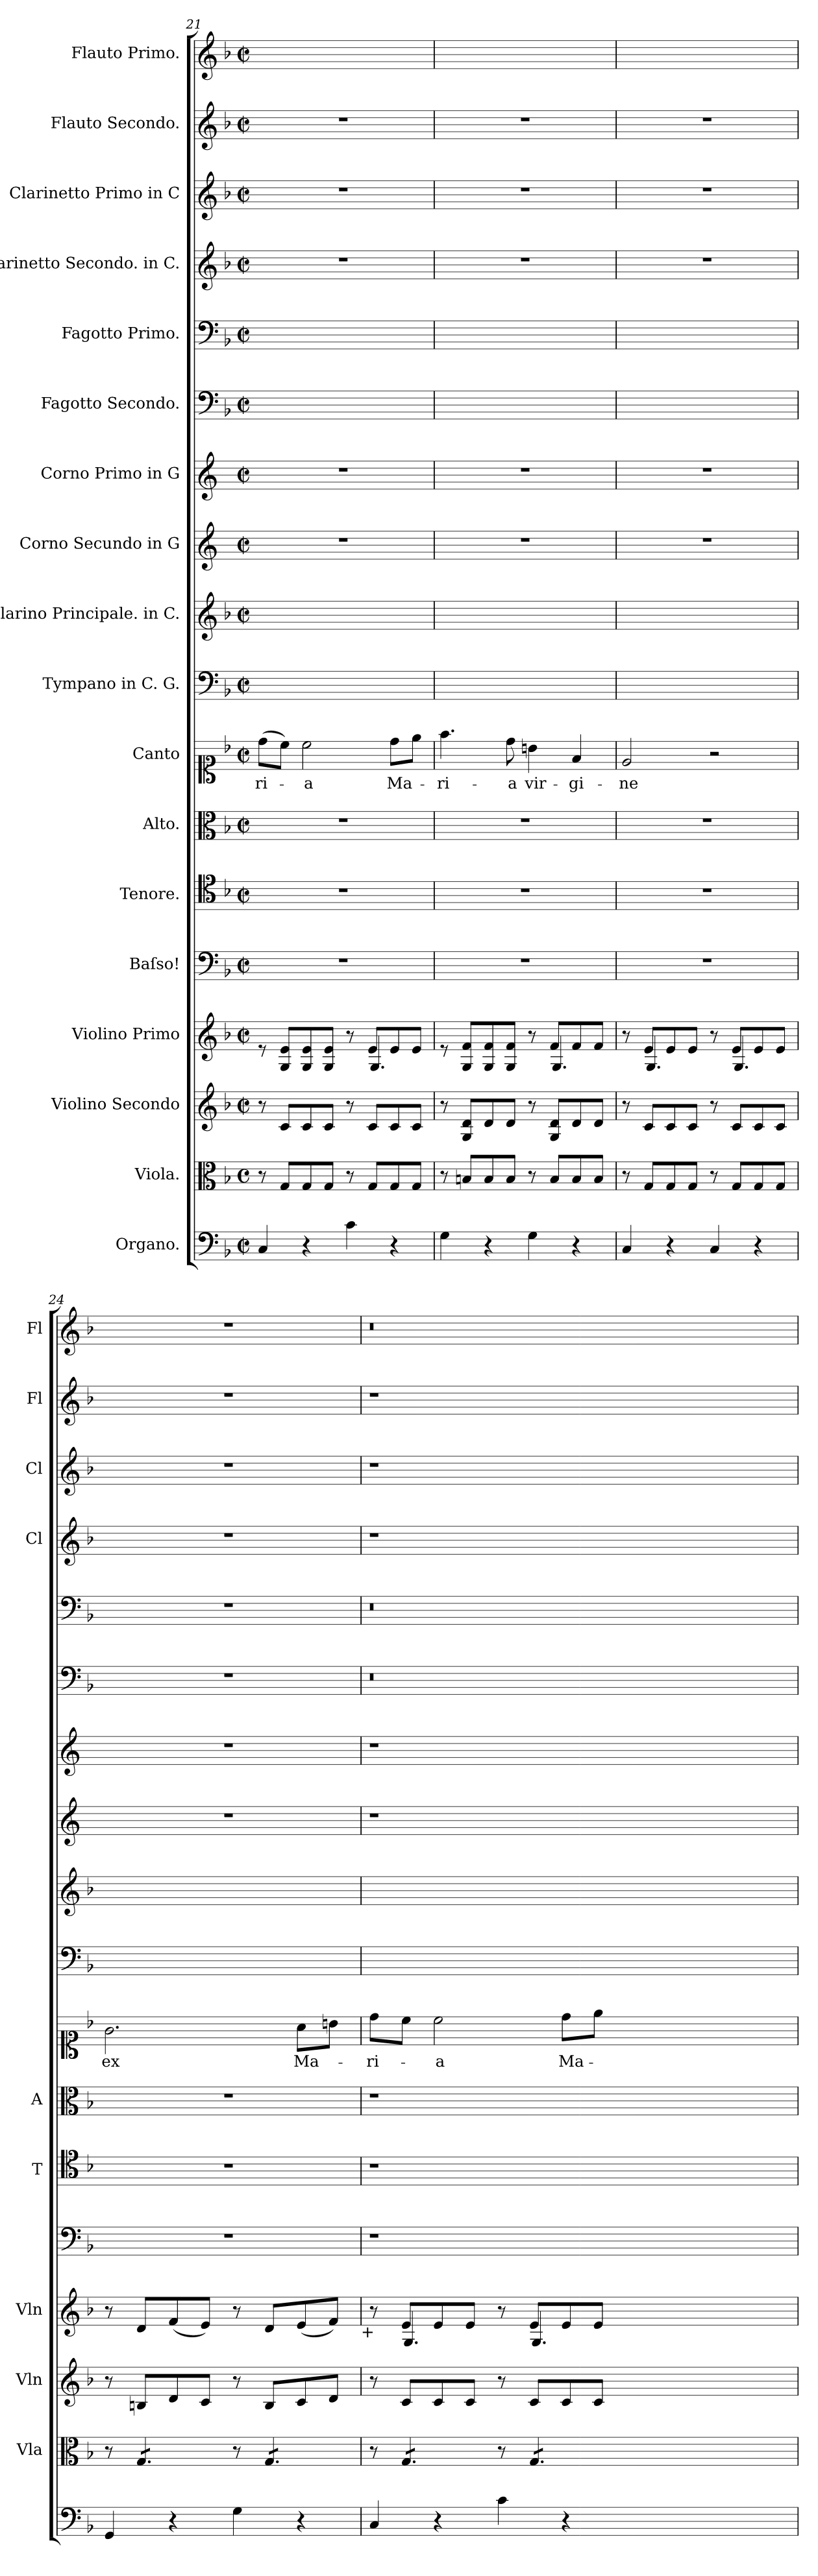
**kern	**kern	**kern	**kern	**kern	**kern	**kern	**kern	**text	**kern	**kern	**kern	**kern	**kern	**kern	**kern	**kern	**kern	**kern
*part18	*part17	*part16	*part15	*part14	*part13	*part12	*part11	*part11	*part10	*part9	*part8	*part7	*part6	*part5	*part4	*part3	*part2	*part1
*staff18	*staff17	*staff16	*staff15	*staff14	*staff13	*staff12	*staff11	*staff11	*staff10	*staff9	*staff8	*staff7	*staff6	*staff5	*staff4	*staff3	*staff2	*staff1
*I"Organo.	*I"Viola.	*I"Violino Secondo	*I"Violino Primo	*I"Baſso!	*I"Tenore.	*I"Alto.	*I"Canto	*	*I"Tympano in C. G.	*I"Clarino Principale. in C.	*I"Corno Secundo in G	*I"Corno Primo in G	*I"Fagotto Secondo.	*I"Fagotto Primo.	*I"Clarinetto Secondo. in C.	*I"Clarinetto Primo in C	*I"Flauto Secondo.	*I"Flauto Primo.
*	*I'Vla	*I'Vln	*I'Vln	*	*I'T	*I'A	*	*	*	*	*	*	*	*	*I'Cl	*I'Cl	*I'Fl	*I'Fl
*clefF4	*clefC3	*clefG2	*clefG2	*clefF4	*clefC4	*clefC3	*clefC1	*	*clefF4	*clefG2	*clefG2	*clefG2	*clefF4	*clefF4	*clefG2	*clefG2	*clefG2	*clefG2
*	*	*	*	*	*	*	*	*	*	*	*ITrd4c7	*ITrd4c7	*	*	*	*	*	*
*k[b-]	*k[b-]	*k[b-]	*k[b-]	*k[b-]	*k[b-]	*k[b-]	*k[b-]	*	*k[b-]	*k[b-]	*k[b-]	*k[b-]	*k[b-]	*k[b-]	*k[b-]	*k[b-]	*k[b-]	*k[b-]
*F:	*F:	*F:	*F:	*F:	*F:	*F:	*F:	*	*F:	*F:	*F:	*F:	*F:	*F:	*F:	*F:	*F:	*F:
*M2/2	*M2/2	*M2/2	*M2/2	*M2/2	*M2/2	*M2/2	*M2/2	*	*M2/2	*M2/2	*M2/2	*M2/2	*M2/2	*M2/2	*M2/2	*M2/2	*M2/2	*M2/2
*met(c|)	*met(c)	*met(c|)	*met(c|)	*met(c|)	*met(c|)	*met(c|)	*met(c|)	*	*met(c|)	*met(c|)	*met(c|)	*met(c|)	*met(c|)	*met(c|)	*met(c|)	*met(c|)	*met(c|)	*met(c|)
=21	=21	=21	=21	=21	=21	=21	=21	=21	=21	=21	=21	=21	=21	=21	=21	=21	=21	=21
*	*	*	*^	*	*	*	*	*	*	*	*	*	*	*	*	*	*	*
4C/	8r	8r	8re	2rFyy	1r	1r	1r	(8dd\L	-ri-	1ryy	1ryy	1r	1r	1ryy	1ryy	1r	1r	1r	1ryy
.	8G/L	8c/L	8G/ 8e/L	.	.	.	.	8cc\J)	.	.	.	.	.	.	.	.	.	.	.
4r	8G/	8c/	8G/ 8e/	.	.	.	.	2cc\	-a	.	.	.	.	.	.	.	.	.	.
.	8G/J	8c/J	8G/ 8e/J	.	.	.	.	.	.	.	.	.	.	.	.	.	.	.	.
4c\	8r	8r	8r	8rcyy	.	.	.	.	.	.	.	.	.	.	.	.	.	.	.
.	8G/L	8c/L	8e/L	4.G/	.	.	.	.	.	.	.	.	.	.	.	.	.	.	.
4r	8G/	8c/	8e/	.	.	.	.	8dd\L	Ma-	.	.	.	.	.	.	.	.	.	.
.	8G/J	8c/J	8e/J	.	.	.	.	8ee\J	.	.	.	.	.	.	.	.	.	.	.
=22	=22	=22	=22	=22	=22	=22	=22	=22	=22	=22	=22	=22	=22	=22	=22	=22	=22	=22	=22
4G\	8r	8r	8re	2rFyy	1r	1r	1r	4.ff\	-ri-	1ryy	1ryy	1r	1r	1ryy	1ryy	1r	1r	1r	1ryy
.	8Bn/L	8G/ 8d/L	8G/ 8f/L	.	.	.	.	.	.	.	.	.	.	.	.	.	.	.	.
4r	8B/	8d/	8G/ 8f/	.	.	.	.	.	.	.	.	.	.	.	.	.	.	.	.
.	8B/J	8d/J	8G/ 8f/J	.	.	.	.	8dd\	-a	.	.	.	.	.	.	.	.	.	.
4G\	8r	8r	8r	8rcyy	.	.	.	4bn\	vir-	.	.	.	.	.	.	.	.	.	.
.	8B/L	8G/ 8d/L	8f/L	4.G/	.	.	.	.	.	.	.	.	.	.	.	.	.	.	.
4r	8B/	8d/	8f/	.	.	.	.	4f/	-gi-	.	.	.	.	.	.	.	.	.	.
.	8B/J	8d/J	8f/J	.	.	.	.	.	.	.	.	.	.	.	.	.	.	.	.
=23	=23	=23	=23	=23	=23	=23	=23	=23	=23	=23	=23	=23	=23	=23	=23	=23	=23	=23	=23
4C/	8r	8r	8r	8rFyy	1r	1r	1r	2e/	-ne	1ryy	1ryy	1r	1r	1ryy	1ryy	1r	1r	1r	1ryy
.	8G/L	8c/L	8e/L	4.G/	.	.	.	.	.	.	.	.	.	.	.	.	.	.	.
4r	8G/	8c/	8e/	.	.	.	.	.	.	.	.	.	.	.	.	.	.	.	.
.	8G/J	8c/J	8e/J	.	.	.	.	.	.	.	.	.	.	.	.	.	.	.	.
4C/	8r	8r	8r	8rcyy	.	.	.	2r	.	.	.	.	.	.	.	.	.	.	.
.	8G/L	8c/L	8e/L	4.G/	.	.	.	.	.	.	.	.	.	.	.	.	.	.	.
4r	8G/	8c/	8e/	.	.	.	.	.	.	.	.	.	.	.	.	.	.	.	.
.	8G/J	8c/J	8e/J	.	.	.	.	.	.	.	.	.	.	.	.	.	.	.	.
*	*	*	*v	*v	*	*	*	*	*	*	*	*	*	*	*	*	*	*	*
=24	=24	=24	=24	=24	=24	=24	=24	=24	=24	=24	=24	=24	=24	=24	=24	=24	=24	=24
4GG/	8r	8r	8r	1r	1r	1r	2.g\	ex	1ryy	1ryy	1r	1r	1r	1r	1r	1r	1r	1r
*	*tremolo	*	*	*	*	*	*	*	*	*	*	*	*	*	*	*	*	*
.	8G/L	8Bn/L	8d/L	.	.	.	.	.	.	.	.	.	.	.	.	.	.	.
4r	8G/	8d/	(8f/	.	.	.	.	.	.	.	.	.	.	.	.	.	.	.
.	8G/J	8c/J	8e/J)	.	.	.	.	.	.	.	.	.	.	.	.	.	.	.
4G\	8r	8r	8r	.	.	.	.	.	.	.	.	.	.	.	.	.	.	.
.	8G/L	8B/L	8d/L	.	.	.	.	.	.	.	.	.	.	.	.	.	.	.
4r	8G/	8c/	(8e/	.	.	.	8a\L	Ma-	.	.	.	.	.	.	.	.	.	.
.	8G/J	8d/J	8f/J)	.	.	.	8bn\J	.	.	.	.	.	.	.	.	.	.	.
!	!	!	!LO:TX:b:t=+	!	!	!	!	!	!	!	!	!	!	!	!	!	!	!
=25	=25	=25	=25	=25	=25	=25	=25	=25	=25	=25	=25	=25	=25	=25	=25	=25	=25	=25
*	*	*	*^	*	*	*	*	*	*	*	*	*	*	*	*	*	*	*
4C/	8r	8r	8r	8rFyy	1r	1r	1r	8dd\L	-ri-	1ryy	1ryy	1r	1r	0.r	0.r	1r	1r	1r	0.r
.	8G/L	8c/L	8e/L	4.G/	.	.	.	8cc\J	.	.	.	.	.	.	.	.	.	.	.
4r	8G/	8c/	8e/	.	.	.	.	2cc\	-a	.	.	.	.	.	.	.	.	.	.
.	8G/J	8c/J	8e/J	.	.	.	.	.	.	.	.	.	.	.	.	.	.	.	.
4c\	8r	8r	8r	8rcyy	.	.	.	.	.	.	.	.	.	.	.	.	.	.	.
.	8G/L	8c/L	8e/L	4.G/	.	.	.	.	.	.	.	.	.	.	.	.	.	.	.
4r	8G/	8c/	8e/	.	.	.	.	8dd\L	Ma-	.	.	.	.	.	.	.	.	.	.
.	8G/J	8c/J	8e/J	.	.	.	.	8ee\J	.	.	.	.	.	.	.	.	.	.	.
*	*Xtremolo	*	*	*	*	*	*	*	*	*	*	*	*	*	*	*	*	*	*
0ryy	0ryy	0ryy	0ryy	0ryy	0ryy	0ryy	0ryy	0ryy	.	0ryy	0ryy	0ryy	0ryy	.	.	0ryy	0ryy	0ryy	.
*	*	*	*v	*v	*	*	*	*	*	*	*	*	*	*	*	*	*	*	*
=	=	=	=	=	=	=	=	=	=	=	=	=	=	=	=	=	=	=
*-	*-	*-	*-	*-	*-	*-	*-	*-	*-	*-	*-	*-	*-	*-	*-	*-	*-	*-
